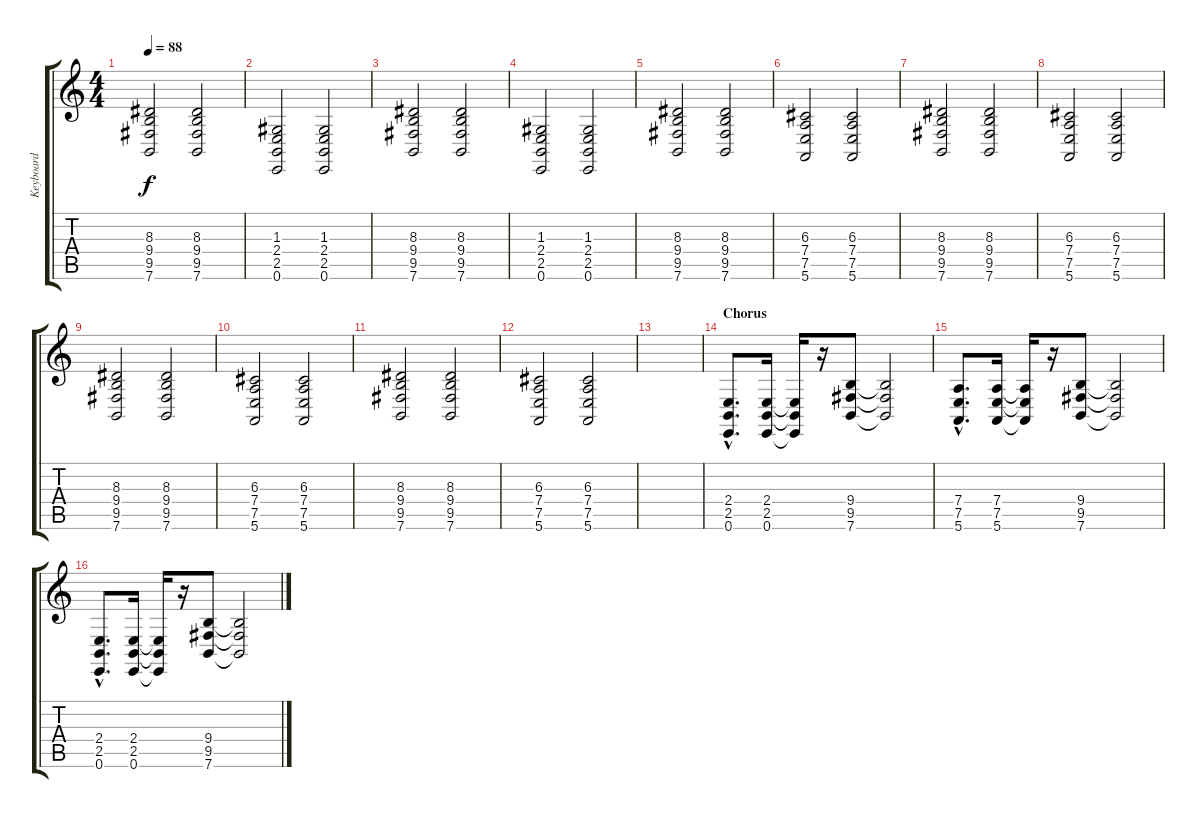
\track ("Keyboard" "Keyboard") {instrument acousticgrandpiano}
\staff {score tabs}
\tuning (E4 B3 G3 D3 A2 E2) {hide}
\ts (4 4)
\tempo 88
\clef g2
\ks c
(8.3 9.4 9.5 7.6).2{dy f} (8.3 9.4 9.5 7.6).2 |
(1.3 2.4 2.5 0.6).2 (1.3 2.4 2.5 0.6).2 |
(8.3 9.4 9.5 7.6).2 (8.3 9.4 9.5 7.6).2 |
(1.3 2.4 2.5 0.6).2 (1.3 2.4 2.5 0.6).2 |
(8.3 9.4 9.5 7.6).2 (8.3 9.4 9.5 7.6).2 |
(6.3 7.4 7.5 5.6).2 (6.3 7.4 7.5 5.6).2 |
(8.3 9.4 9.5 7.6).2 (8.3 9.4 9.5 7.6).2 |
(6.3 7.4 7.5 5.6).2 (6.3 7.4 7.5 5.6).2 |
(8.3 9.4 9.5 7.6).2 (8.3 9.4 9.5 7.6).2 |
(6.3 7.4 7.5 5.6).2 (6.3 7.4 7.5 5.6).2 |
(8.3 9.4 9.5 7.6).2 (8.3 9.4 9.5 7.6).2 |
(6.3 7.4 7.5 5.6).2 (6.3 7.4 7.5 5.6).2 |
|
\section ("" "Chorus")
(2.4{hac} 2.5{hac} 0.6{hac}).8{d} (2.4 2.5 0.6).16 (2.4{t} 2.5{t} 0.6{t}).16 r.16 (9.4 9.5 7.6).8 (9.4{t} 9.5{t} 7.6{t}).2 |
(7.4{hac} 7.5{hac} 5.6{hac}).8{d} (7.4 7.5 5.6).16 (7.4{t} 7.5{t} 5.6{t}).16 r.16 (9.4 9.5 7.6).8 (9.4{t} 9.5{t} 7.6{t}).2 |
(2.4{hac} 2.5{hac} 0.6{hac}).8{d} (2.4 2.5 0.6).16 (2.4{t} 2.5{t} 0.6{t}).16 r.16 (9.4 9.5 7.6).8 (9.4{t} 9.5{t} 7.6{t}).2
